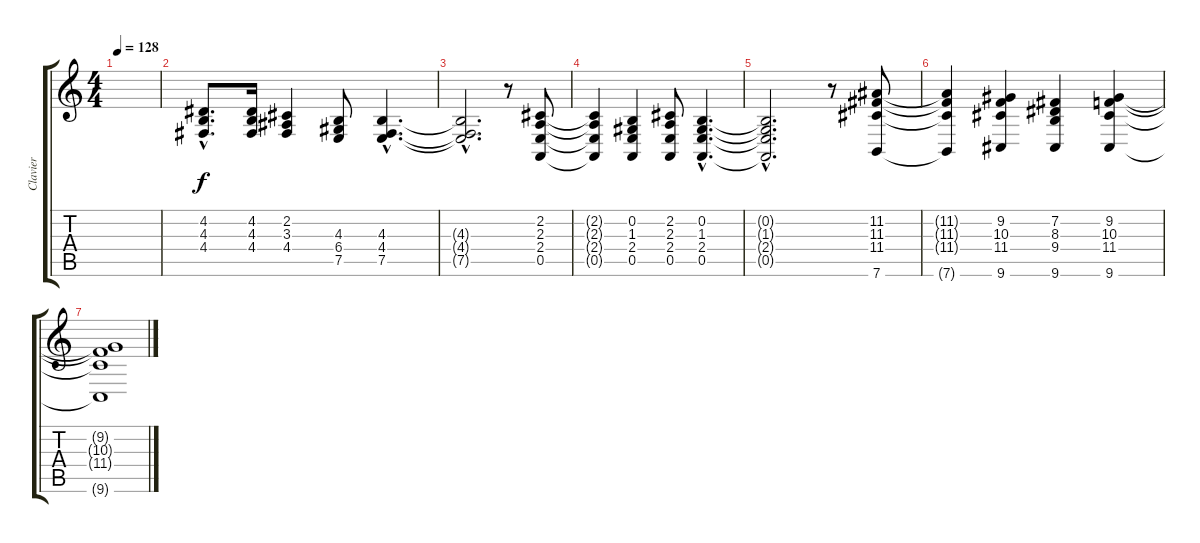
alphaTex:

\track ("Clavier" "Clavier") {instrument electricpiano2}
\staff {score tabs}
\tuning (E4 B3 G3 D3 A2 E2) {hide}
\ts (4 4)
\tempo 128
\clef g2
\ks c
|
(4.2{hac} 4.3{hac} 4.4{hac}).8{d} (4.2 4.3 4.4).16 (2.2 3.3 4.4).4 (4.3 6.4 7.5).8 (4.3{hac} 4.4{hac} 7.5{hac}).4{d} |
(4.3{hac t} 4.4{hac t} 7.5{hac t}).2{d} r.8 (2.2 2.3 2.4 0.5).8 |
(2.2{t} 2.3{t} 2.4{t} 0.5{t}).4 (0.2 1.3 2.4 0.5).4 (2.2 2.3 2.4 0.5).8 (0.2{hac} 1.3{hac} 2.4{hac} 0.5{hac}).4{d} |
(0.2{hac t} 1.3{hac t} 2.4{hac t} 0.5{hac t}).2{d} r.8 (11.2 11.3 11.4 7.6).8 |
(11.2{t} 11.3{t} 11.4{t} 7.6{t}).4 (9.2 10.3 11.4 9.6).4 (7.2 8.3 9.4 9.6).4 (9.2 10.3 11.4 9.6).4 |
(9.2{t} 10.3{t} 11.4{t} 9.6{t}).1
